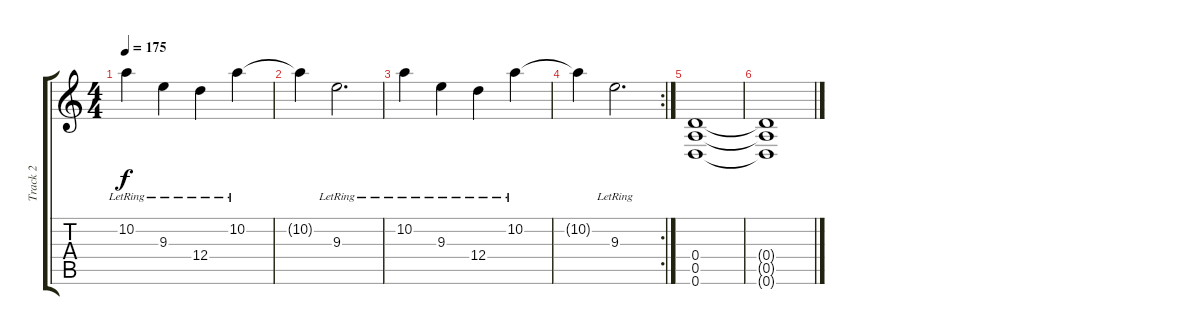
\track ("Track 2" "Track 2") {instrument overdrivenguitar}
\staff {score tabs}
\tuning (E4 B3 G3 D3 A2 D2) {hide}
\ts (4 4)
\tempo 175
\clef g2
\ks c
10.2{lr}.4{dy f} 9.3{lr}.4 12.4{lr}.4 10.2{lr}.4 |
10.2{t}.4 9.3{lr}.2{d} |
10.2{lr}.4 9.3{lr}.4 12.4{lr}.4 10.2{lr}.4 |
\rc 2
10.2{t}.4 9.3{lr}.2{d} |
(0.4 0.5 0.6).1 |
(0.4{t} 0.5{t} 0.6{t}).1
